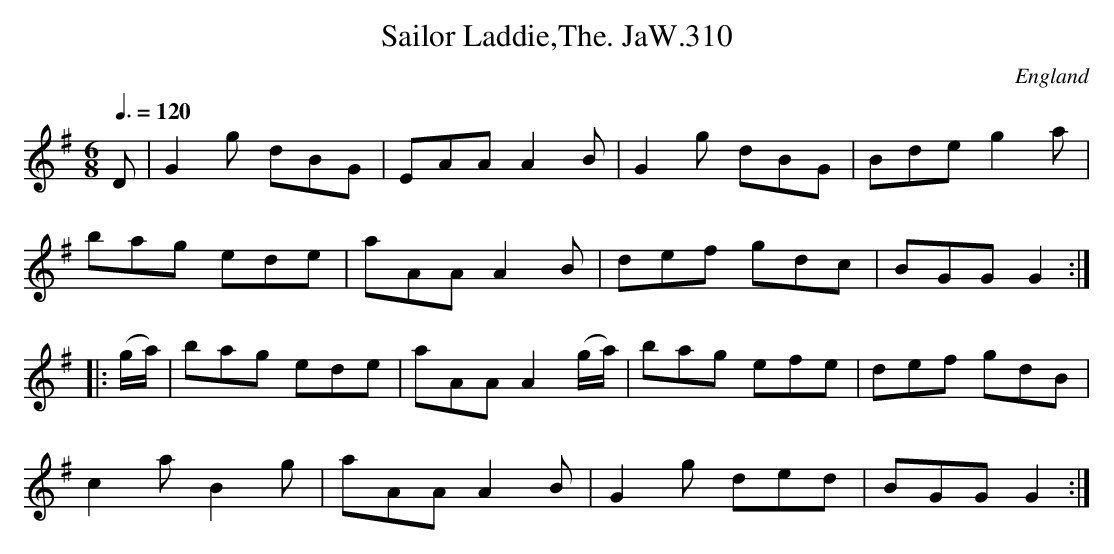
X:1
T:Sailor Laddie,The. JaW.310
L:1/8
M:6/8
O:England
Q:3/8=120
K:G
D|G2g dBG|EAA A2B|G2g dBG|Bde g2a|!
bag ede|aAA A2B|def gdc|BGG G2:|!
|:(g/a/)|bag ede|aAA A2(g/a/)|bag efe|def gdB|!
c2aB2g|aAA A2B|G2g ded|BGG G2:|
